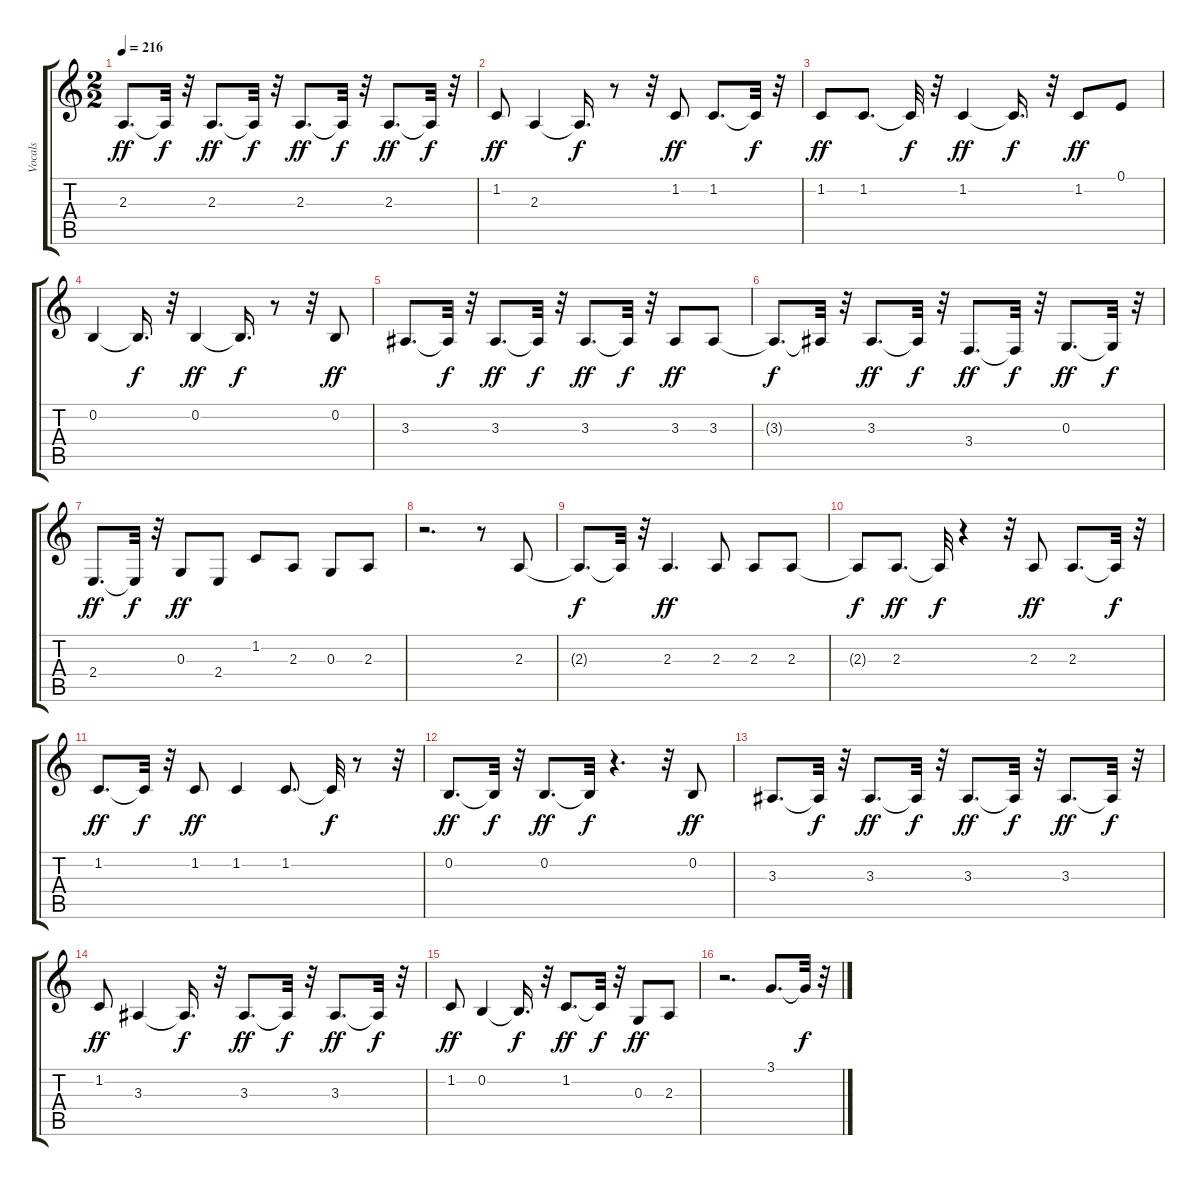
\track ("Vocals" "Vocals") {instrument lead1square}
\staff {score tabs}
\tuning (E4 B3 G3 D3 A2 E2) {hide}
\ts (2 2)
\tempo 216
\clef g2
\ks c
2.3.8{d dy ff} 2.3{t}.32{dy f} r.32 2.3.8{d dy ff} 2.3{t}.32{dy f} r.32 2.3.8{d dy ff} 2.3{t}.32{dy f} r.32 2.3.8{d dy ff} 2.3{t}.32{dy f} r.32 |
1.2.8{dy ff} 2.3.4 2.3{t}.16{d dy f} r.8 r.32 1.2.8{dy ff} 1.2.8{d} 1.2{t}.32{dy f} r.32 |
1.2.8{dy ff} 1.2.8{d} 1.2{t}.32{dy f} r.32 1.2.4{dy ff} 1.2{t}.16{d dy f} r.32 1.2.8{dy ff} 0.1.8 |
0.2.4 0.2{t}.16{d dy f} r.32 0.2.4{dy ff} 0.2{t}.16{d dy f} r.8 r.32 0.2.8{dy ff} |
3.3.8{d} 3.3{t}.32{dy f} r.32 3.3.8{d dy ff} 3.3{t}.32{dy f} r.32 3.3.8{d dy ff} 3.3{t}.32{dy f} r.32 3.3.8{dy ff} 3.3.8 |
3.3{t}.8{d dy f} 3.3{t}.32 r.32 3.3.8{d dy ff} 3.3{t}.32{dy f} r.32 3.4.8{d dy ff} 3.4{t}.32{dy f} r.32 0.3.8{d dy ff} 0.3{t}.32{dy f} r.32 |
2.4.8{d dy ff} 2.4{t}.32{dy f} r.32 0.3.8{dy ff} 2.4.8 1.2.8 2.3.8 0.3.8 2.3.8 |
r.2{d} r.8 2.3.8 |
2.3{t}.8{d dy f} 2.3{t}.32 r.32 2.3.4{d dy ff} 2.3.8 2.3.8 2.3.8 |
2.3{t}.8{dy f} 2.3.8{d dy ff} 2.3{t}.32{dy f} r.4 r.32 2.3.8{dy ff} 2.3.8{d} 2.3{t}.32{dy f} r.32 |
1.2.8{d dy ff} 1.2{t}.32{dy f} r.32 1.2.8{dy ff} 1.2.4 1.2.8{d} 1.2{t}.32{dy f} r.8 r.32 |
0.2.8{d dy ff} 0.2{t}.32{dy f} r.32 0.2.8{d dy ff} 0.2{t}.32{dy f} r.4{d} r.32 0.2.8{dy ff} |
3.3.8{d} 3.3{t}.32{dy f} r.32 3.3.8{d dy ff} 3.3{t}.32{dy f} r.32 3.3.8{d dy ff} 3.3{t}.32{dy f} r.32 3.3.8{d dy ff} 3.3{t}.32{dy f} r.32 |
1.2.8{dy ff} 3.3.4 3.3{t}.16{d dy f} r.32 3.3.8{d dy ff} 3.3{t}.32{dy f} r.32 3.3.8{d dy ff} 3.3{t}.32{dy f} r.32 |
1.2.8{dy ff} 0.2.4 0.2{t}.16{d dy f} r.32 1.2.8{d dy ff} 1.2{t}.32{dy f} r.32 0.3.8{dy ff} 2.3.8 |
r.2{d} 3.1.8{d} 3.1{t}.32{dy f} r.32
